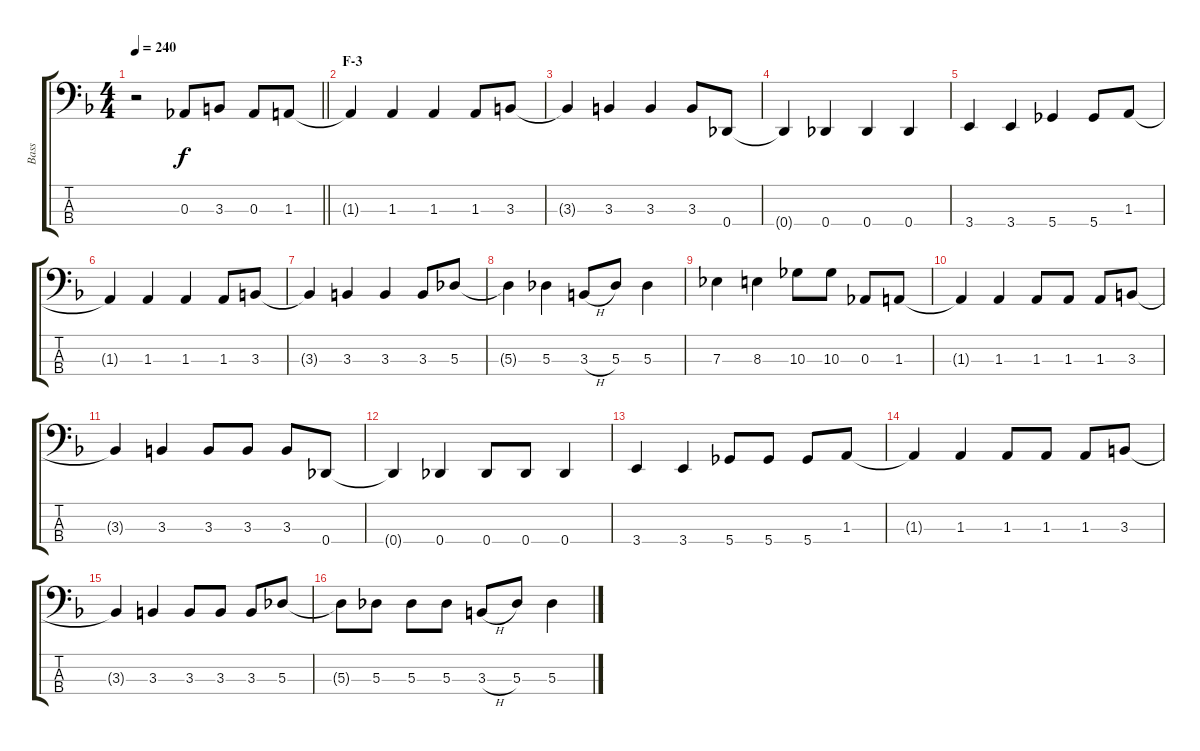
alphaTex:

\track ("Bass" "Bass") {instrument electricbasspick}
\staff {score tabs}
\tuning (Gb2 Db2 Ab1 Db1) {hide}
\ts (4 4)
\tempo 240
\clef f4
\barLineRight lightlight
\ks f
r.2{dy f} 0.3.8 3.3.8 0.3.8 1.3.8 |
\section ("" "F-3")
1.3{t}.4 1.3.4 1.3.4 1.3.8 3.3.8 |
3.3{t}.4 3.3.4 3.3.4 3.3.8 0.4.8 |
0.4{t}.4 0.4.4 0.4.4 0.4.4 |
3.4.4 3.4.4 5.4.4 5.4.8 1.3.8 |
1.3{t}.4 1.3.4 1.3.4 1.3.8 3.3.8 |
3.3{t}.4 3.3.4 3.3.4 3.3.8 5.3.8 |
5.3{t}.4 5.3.4 3.3{h}.8 5.3.8 5.3.4 |
7.3.4 8.3.4 10.3.8 10.3.8 0.3.8 1.3.8 |
1.3{t}.4 1.3.4 1.3.8 1.3.8 1.3.8 3.3.8 |
3.3{t}.4 3.3.4 3.3.8 3.3.8 3.3.8 0.4.8 |
0.4{t}.4 0.4.4 0.4.8 0.4.8 0.4.4 |
3.4.4 3.4.4 5.4.8 5.4.8 5.4.8 1.3.8 |
1.3{t}.4 1.3.4 1.3.8 1.3.8 1.3.8 3.3.8 |
3.3{t}.4 3.3.4 3.3.8 3.3.8 3.3.8 5.3.8 |
5.3{t}.8 5.3.8 5.3.8 5.3.8 3.3{h}.8 5.3.8 5.3.4
